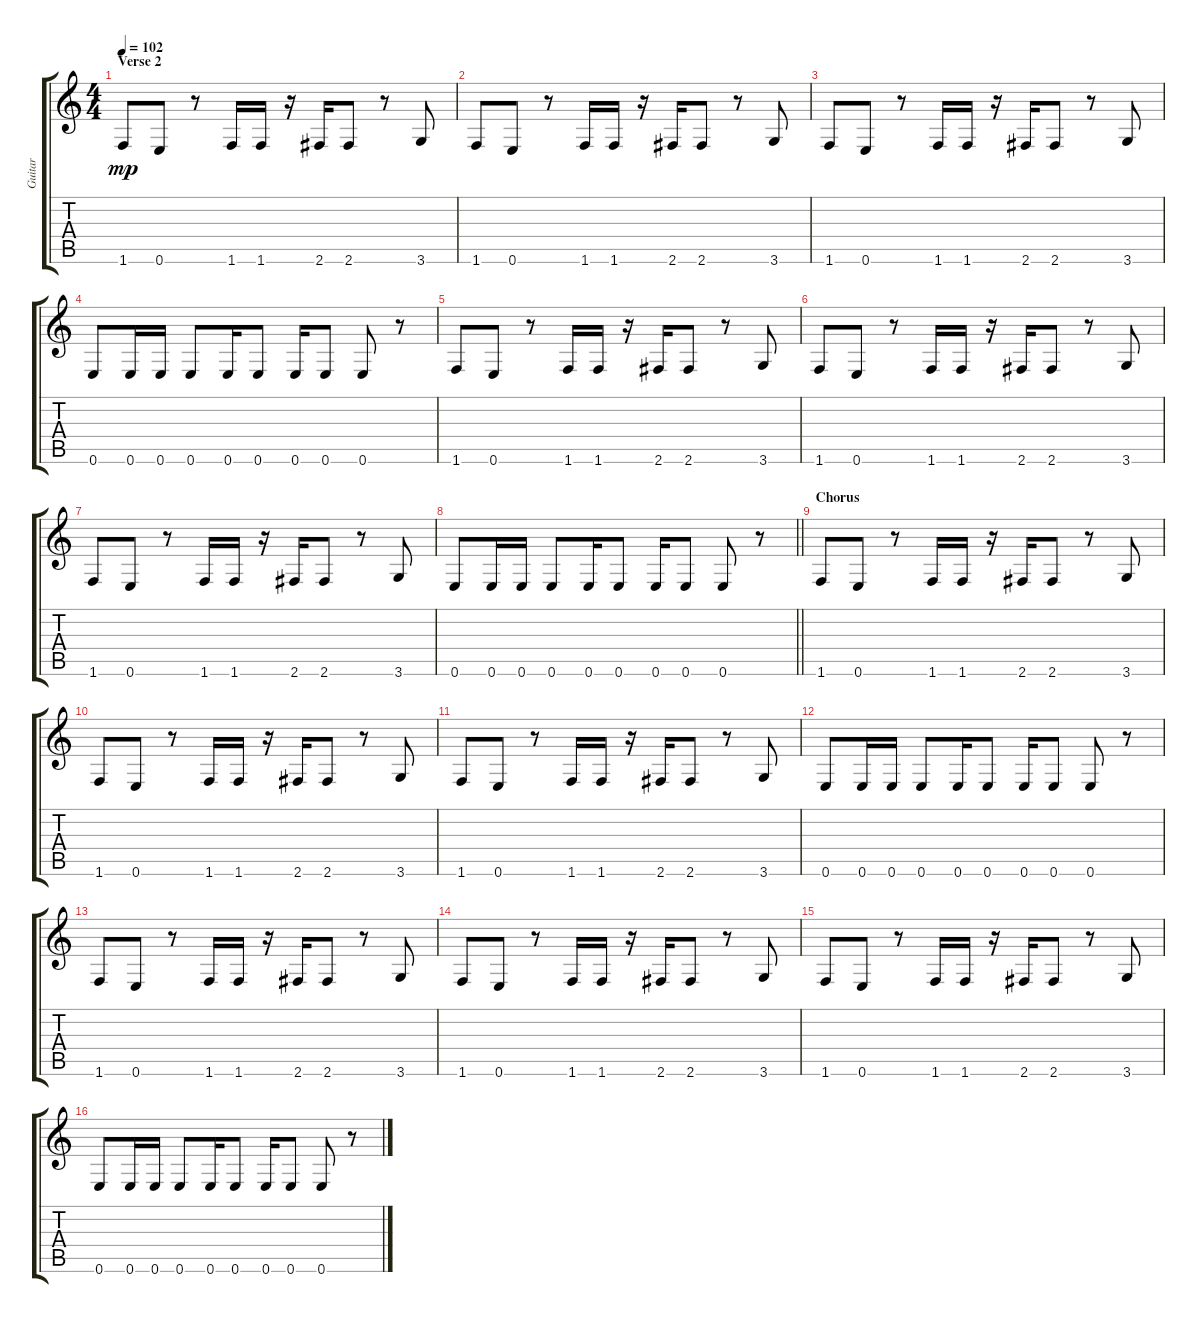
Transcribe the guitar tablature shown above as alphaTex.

\track ("Guitar" "Guitar") {instrument distortionguitar}
\staff {score tabs}
\tuning (E4 B3 G3 D3 A2 E2) {hide}
\ts (4 4)
\section ("" "Verse 2")
\tempo 102
\clef g2
\ks c
1.6.8{dy mp volume 16} 0.6.8 r.8 1.6.16 1.6.16 r.16 2.6.16 2.6.8 r.8 3.6.8 |
1.6.8 0.6.8 r.8 1.6.16 1.6.16 r.16 2.6.16 2.6.8 r.8 3.6.8 |
1.6.8 0.6.8 r.8 1.6.16 1.6.16 r.16 2.6.16 2.6.8 r.8 3.6.8 |
0.6.8 0.6.16 0.6.16 0.6.8 0.6.16 0.6.8 0.6.16 0.6.8 0.6.8 r.8 |
1.6.8{volume 16} 0.6.8 r.8 1.6.16 1.6.16 r.16 2.6.16 2.6.8 r.8 3.6.8 |
1.6.8 0.6.8 r.8 1.6.16 1.6.16 r.16 2.6.16 2.6.8 r.8 3.6.8 |
1.6.8 0.6.8 r.8 1.6.16 1.6.16 r.16 2.6.16 2.6.8 r.8 3.6.8 |
\barLineRight lightlight
0.6.8 0.6.16 0.6.16 0.6.8 0.6.16 0.6.8 0.6.16 0.6.8 0.6.8 r.8 |
\section ("" "Chorus")
1.6.8{volume 16} 0.6.8 r.8 1.6.16 1.6.16 r.16 2.6.16 2.6.8 r.8 3.6.8 |
1.6.8 0.6.8 r.8 1.6.16 1.6.16 r.16 2.6.16 2.6.8 r.8 3.6.8 |
1.6.8 0.6.8 r.8 1.6.16 1.6.16 r.16 2.6.16 2.6.8 r.8 3.6.8 |
0.6.8 0.6.16 0.6.16 0.6.8 0.6.16 0.6.8 0.6.16 0.6.8 0.6.8 r.8 |
1.6.8{volume 16} 0.6.8 r.8 1.6.16 1.6.16 r.16 2.6.16 2.6.8 r.8 3.6.8 |
1.6.8 0.6.8 r.8 1.6.16 1.6.16 r.16 2.6.16 2.6.8 r.8 3.6.8 |
1.6.8 0.6.8 r.8 1.6.16 1.6.16 r.16 2.6.16 2.6.8 r.8 3.6.8 |
0.6.8 0.6.16 0.6.16 0.6.8 0.6.16 0.6.8 0.6.16 0.6.8 0.6.8 r.8
